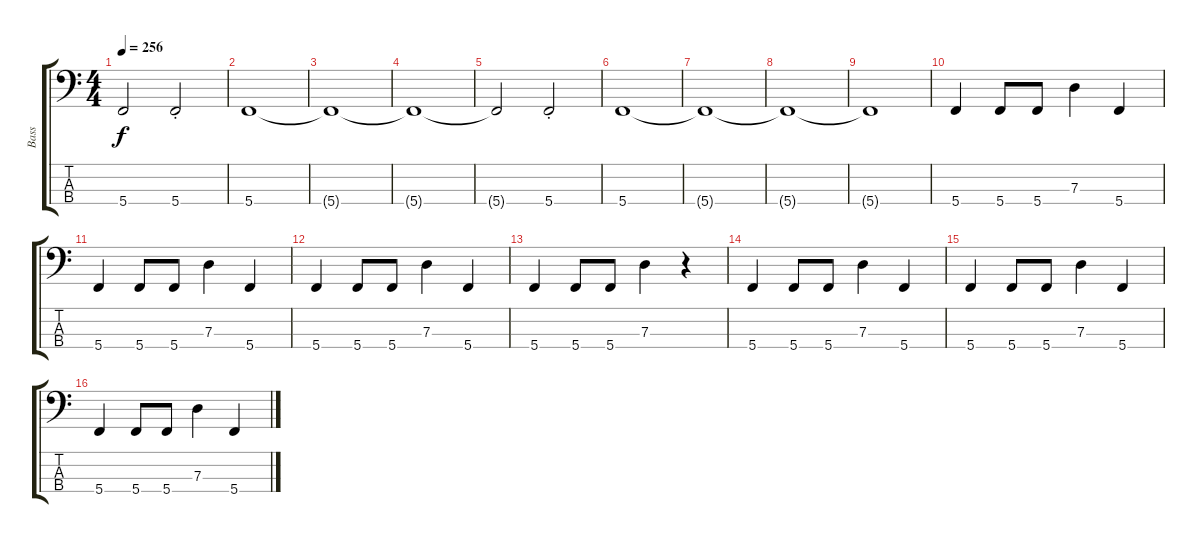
\track ("Bass" "Bass") {instrument electricbassfinger}
\staff {score tabs}
\tuning (F2 C2 G1 C1) {hide}
\ts (4 4)
\tempo 256
\clef f4
\ks c
5.4{t}.2{dy f} 5.4{st}.2 |
5.4.1 |
5.4{t}.1 |
5.4{t}.1 |
5.4{t}.2 5.4{st}.2 |
5.4.1 |
5.4{t}.1 |
5.4{t}.1 |
5.4{t}.1 |
5.4.4 5.4.8 5.4.8 7.3.4 5.4.4 |
5.4.4 5.4.8 5.4.8 7.3.4 5.4.4 |
5.4.4 5.4.8 5.4.8 7.3.4 5.4.4 |
5.4.4 5.4.8 5.4.8 7.3.4 r.4 |
5.4.4 5.4.8 5.4.8 7.3.4 5.4.4 |
5.4.4 5.4.8 5.4.8 7.3.4 5.4.4 |
5.4.4 5.4.8 5.4.8 7.3.4 5.4.4
